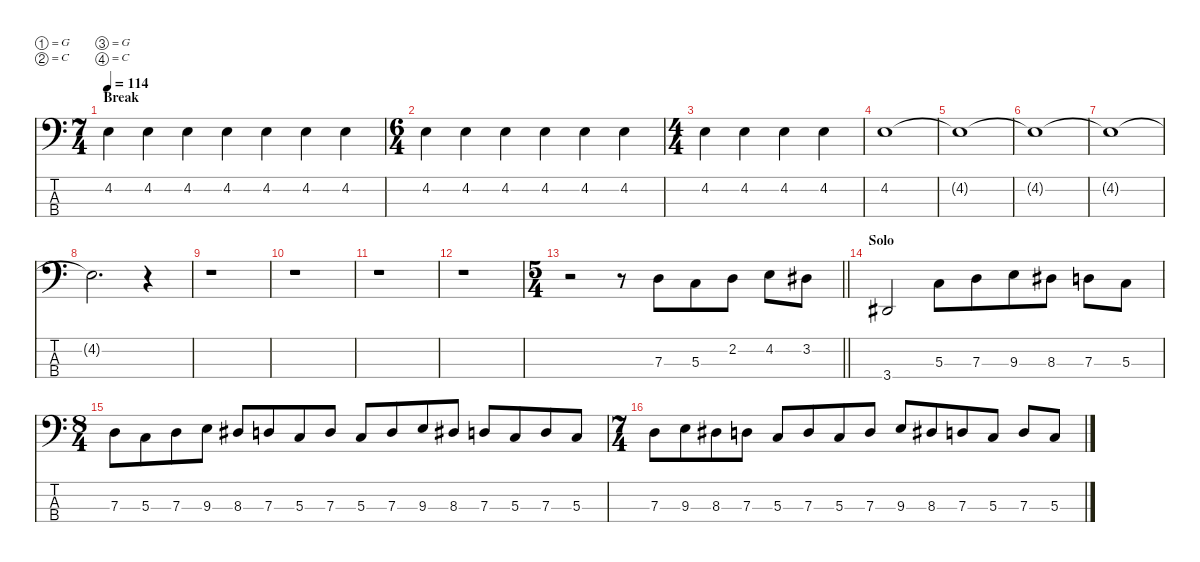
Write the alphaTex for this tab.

\defaultSystemsLayout 4
\hideDynamics
\bracketExtendMode nobrackets
\singleTrackTrackNamePolicy hidden
\multiTrackTrackNamePolicy hidden
\firstSystemTrackNameMode fullname
\firstSystemTrackNameOrientation horizontal
\otherSystemsTrackNameOrientation horizontal
\track ("Bass" "el.bs.") {instrument electricbassfinger}
\staff {score tabs}
\tuning (G2 C2 G1 C1)
\ts (7 4)
\beaming (8 4 4 4 4)
\section ("" "Break")
\tempo 114
\clef f4
\ks c
4.2.4{dy f beam Down} 4.2.4{beam Down} 4.2.4{beam Down} 4.2.4{beam Down} 4.2.4{beam Down} 4.2.4{beam Down} 4.2.4{beam Down} |
\ts (6 4)
\beaming (8 4 4 4 4)
4.2.4{beam Down} 4.2.4{beam Down} 4.2.4{beam Down} 4.2.4{beam Down} 4.2.4{beam Down} 4.2.4{beam Down} |
\ts (4 4)
\beaming (8 4 4 4 4)
4.2.4{beam Down} 4.2.4{beam Down} 4.2.4{beam Down} 4.2.4{beam Down} |
4.2.1{beam Down} |
4.2{t}.1{beam Down} |
4.2{t}.1{beam Down} |
4.2{t}.1{beam Down} |
4.2{t}.2{d beam Down} r.4{beam Down} |
r.1{beam Down} |
r.1{beam Down} |
r.1{beam Down} |
r.1{beam Down} |
\ts (5 4)
\beaming (8 4 4 4 4)
\barLineRight lightlight
r.2{beam Down} r.8{beam Down} 7.3.8{beam Down} 5.3.8{beam Down} 2.2.8{beam Down} 4.2.8{beam Down} 3.2{acc #}.8{beam Down} |
\section ("" "Solo")
3.4{acc #}.2{beam Up} 5.3.8{beam Down} 7.3.8{beam Down} 9.3.8{beam Down} 8.3{acc #}.8{beam Down} 7.3.8{beam Down} 5.3.8{beam Down} |
\ts (8 4)
\beaming (8 4 4 4 4)
7.3.8{beam Down} 5.3.8{beam Down} 7.3.8{beam Down} 9.3.8{beam Down} 8.3{acc #}.8{beam Up} 7.3.8{beam Up} 5.3.8{beam Up} 7.3.8{beam Up} 5.3.8{beam Up} 7.3.8{beam Up} 9.3.8{beam Up} 8.3{acc #}.8{beam Up} 7.3.8{beam Up} 5.3.8{beam Up} 7.3.8{beam Up} 5.3.8{beam Up} |
\ts (7 4)
\beaming (8 4 4 4 4)
7.3.8{beam Down} 9.3.8{beam Down} 8.3{acc #}.8{beam Down} 7.3.8{beam Down} 5.3.8{beam Up} 7.3.8{beam Up} 5.3.8{beam Up} 7.3.8{beam Up} 9.3.8{beam Up} 8.3{acc #}.8{beam Up} 7.3.8{beam Up} 5.3.8{beam Up} 7.3.8{beam Up} 5.3.8{beam Up}
